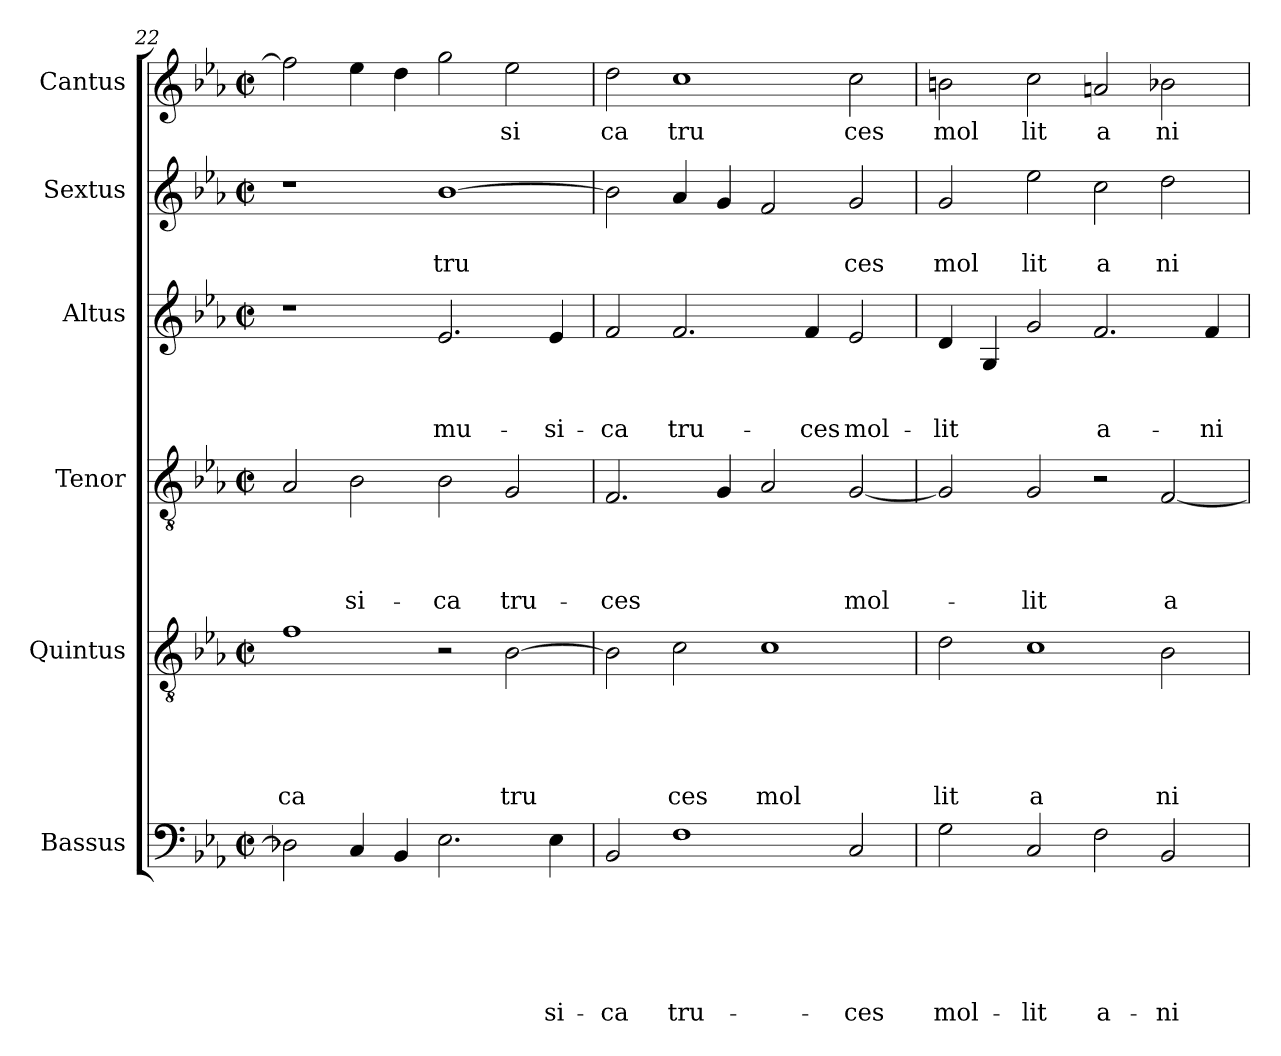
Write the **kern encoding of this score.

**kern	**text	**text	**text	**text	**text	**text	**kern	**text	**text	**text	**text	**text	**kern	**text	**text	**text	**text	**kern	**text	**text	**text	**kern	**text	**text	**kern	**text
*part6	*part6	*part6	*part6	*part6	*part6	*part6	*part5	*part5	*part5	*part5	*part5	*part5	*part4	*part4	*part4	*part4	*part4	*part3	*part3	*part3	*part3	*part2	*part2	*part2	*part1	*part1
*staff6	*staff6	*staff6	*staff6	*staff6	*staff6	*staff6	*staff5	*staff5	*staff5	*staff5	*staff5	*staff5	*staff4	*staff4	*staff4	*staff4	*staff4	*staff3	*staff3	*staff3	*staff3	*staff2	*staff2	*staff2	*staff1	*staff1
*I"Bassus	*	*	*	*	*	*	*I"Quintus	*	*	*	*	*	*I"Tenor	*	*	*	*	*I"Altus	*	*	*	*I"Sextus	*	*	*I"Cantus	*
!!LO:LB:g=z
*clefF4	*	*	*	*	*	*	*clefGv2	*	*	*	*	*	*clefGv2	*	*	*	*	*clefG2	*	*	*	*clefG2	*	*	*clefG2	*
*k[b-e-a-]	*	*	*	*	*	*	*k[b-e-a-]	*	*	*	*	*	*k[b-e-a-]	*	*	*	*	*k[b-e-a-]	*	*	*	*k[b-e-a-]	*	*	*k[b-e-a-]	*
*E-:	*	*	*	*	*	*	*E-:	*	*	*	*	*	*E-:	*	*	*	*	*E-:	*	*	*	*E-:	*	*	*E-:	*
*M2/2	*	*	*	*	*	*	*M2/2	*	*	*	*	*	*M2/2	*	*	*	*	*M2/2	*	*	*	*M2/2	*	*	*M2/2	*
*met(c|)	*	*	*	*	*	*	*met(c|)	*	*	*	*	*	*met(c|)	*	*	*	*	*met(c|)	*	*	*	*met(c|)	*	*	*met(c|)	*
=22	=22	=22	=22	=22	=22	=22	=22	=22	=22	=22	=22	=22	=22	=22	=22	=22	=22	=22	=22	=22	=22	=22	=22	=22	=22	=22
!	!	!	!	!	!	!	!	!	!	!	!	!LO:LY:b	!	!	!	!	!	!	!	!	!	!	!	!	!	!
2D-X\]	.	.	.	.	.	.	1f	.	.	.	.	ca	2A-/	.	.	.	.	1r	.	.	.	1r	.	.	2ff\]	.
!	!	!	!	!	!	!	!	!	!	!	!	!	!	!	!	!	!LO:LY:b	!	!	!	!	!	!	!	!	!
4C/	.	.	.	.	.	.	.	.	.	.	.	.	2B-\	.	.	.	-si-	.	.	.	.	.	.	.	4ee-\	.
4BB-/	.	.	.	.	.	.	.	.	.	.	.	.	.	.	.	.	.	.	.	.	.	.	.	.	4dd\	.
!	!	!	!	!	!	!	!	!	!	!	!	!	!	!	!	!	!LO:LY:b	!	!	!	!LO:LY:b	!	!	!LO:LY:b	!	!
2.E-\	.	.	.	.	.	.	2r	.	.	.	.	.	2B-\	.	.	.	-ca	2.e-/	.	.	mu-	[>1b-	.	tru	2gg\	.
!	!	!	!	!	!	!	!	!	!	!	!	!LO:LY:b	!	!	!	!	!LO:LY:b	!	!	!	!	!	!	!	!	!LO:LY:b
.	.	.	.	.	.	.	[>2B-\	.	.	.	.	tru	2G/	.	.	.	tru-	.	.	.	.	.	.	.	2ee-\	-si
!	!	!	!	!	!	!LO:LY:b	!	!	!	!	!	!	!	!	!	!	!	!	!	!	!LO:LY:b	!	!	!	!	!
4E-\	.	.	.	.	.	si-	.	.	.	.	.	.	.	.	.	.	.	4e-/	.	.	-si-	.	.	.	.	.
=23	=23	=23	=23	=23	=23	=23	=23	=23	=23	=23	=23	=23	=23	=23	=23	=23	=23	=23	=23	=23	=23	=23	=23	=23	=23	=23
!	!	!	!	!	!	!LO:LY:b	!	!	!	!	!	!	!	!	!	!	!LO:LY:b	!	!	!	!LO:LY:b	!	!	!	!	!LO:LY:b
2BB-/	.	.	.	.	.	-ca	2B-\]	.	.	.	.	.	2.F/	.	.	.	-ces	2f/	.	.	-ca	2b-\]	.	.	2dd\	ca
!	!	!	!	!	!	!LO:LY:b	!	!	!	!	!	!LO:LY:b	!	!	!	!	!	!	!	!	!LO:LY:b	!	!	!	!	!LO:LY:b
1F	.	.	.	.	.	tru-	2c\	.	.	.	.	ces	.	.	.	.	.	2.f/	.	.	tru-	4a-/	.	.	1cc	tru
.	.	.	.	.	.	.	.	.	.	.	.	.	4G/	.	.	.	.	.	.	.	.	4g/	.	.	.	.
!	!	!	!	!	!	!	!	!	!	!	!	!LO:LY:b	!	!	!	!	!	!	!	!	!	!	!	!	!	!
.	.	.	.	.	.	.	1c	.	.	.	.	mol	2A-/	.	.	.	.	.	.	.	.	2f/	.	.	.	.
!	!	!	!	!	!	!	!	!	!	!	!	!	!	!	!	!	!	!	!	!	!LO:LY:b	!	!	!	!	!
.	.	.	.	.	.	.	.	.	.	.	.	.	.	.	.	.	.	4f/	.	.	-ces	.	.	.	.	.
!	!	!	!	!	!	!LO:LY:b	!	!	!	!	!	!	!	!	!	!	!LO:LY:b	!	!	!	!LO:LY:b	!	!	!LO:LY:b	!	!LO:LY:b
2C/	.	.	.	.	.	-ces	.	.	.	.	.	.	[<2G/	.	.	.	mol-	2e-/	.	.	mol-	2g/	.	ces	2cc\	ces
=24	=24	=24	=24	=24	=24	=24	=24	=24	=24	=24	=24	=24	=24	=24	=24	=24	=24	=24	=24	=24	=24	=24	=24	=24	=24	=24
!	!	!	!	!	!	!LO:LY:b	!	!	!	!	!	!LO:LY:b	!	!	!	!	!	!	!	!	!LO:LY:b	!	!	!LO:LY:b	!	!LO:LY:b
2G\	.	.	.	.	.	mol-	2d\	.	.	.	.	lit	2G/]	.	.	.	.	4d/	.	.	-lit	2g/	.	mol	2bn\	mol
.	.	.	.	.	.	.	.	.	.	.	.	.	.	.	.	.	.	4G/	.	.	.	.	.	.	.	.
!	!	!	!	!	!	!LO:LY:b	!	!	!	!	!	!LO:LY:b	!	!	!	!	!LO:LY:b	!	!	!	!	!	!	!LO:LY:b	!	!LO:LY:b
2C/	.	.	.	.	.	-lit	1c	.	.	.	.	a	2G/	.	.	.	-lit	2g/	.	.	.	2ee-\	.	lit	2cc\	lit
!	!	!	!	!	!	!LO:LY:b	!	!	!	!	!	!	!	!	!	!	!	!	!	!	!LO:LY:b	!	!	!LO:LY:b	!	!LO:LY:b
2F\	.	.	.	.	.	a-	.	.	.	.	.	.	2r	.	.	.	.	2.f/	.	.	a-	2cc\	.	a	2an/	a
!	!	!	!	!	!	!LO:LY:b	!	!	!	!	!	!LO:LY:b	!	!	!	!	!LO:LY:b	!	!	!	!	!	!	!LO:LY:b	!	!LO:LY:b
2BB-/	.	.	.	.	.	-ni-	2B-\	.	.	.	.	ni	[<2F/	.	.	.	a-	.	.	.	.	2dd\	.	ni	2b-X\	ni
!	!	!	!	!	!	!	!	!	!	!	!	!	!	!	!	!	!	!	!	!	!LO:LY:b	!	!	!	!	!
.	.	.	.	.	.	.	.	.	.	.	.	.	.	.	.	.	.	4f/	.	.	-ni-	.	.	.	.	.
=	=	=	=	=	=	=	=	=	=	=	=	=	=	=	=	=	=	=	=	=	=	=	=	=	=	=
*-	*-	*-	*-	*-	*-	*-	*-	*-	*-	*-	*-	*-	*-	*-	*-	*-	*-	*-	*-	*-	*-	*-	*-	*-	*-	*-
